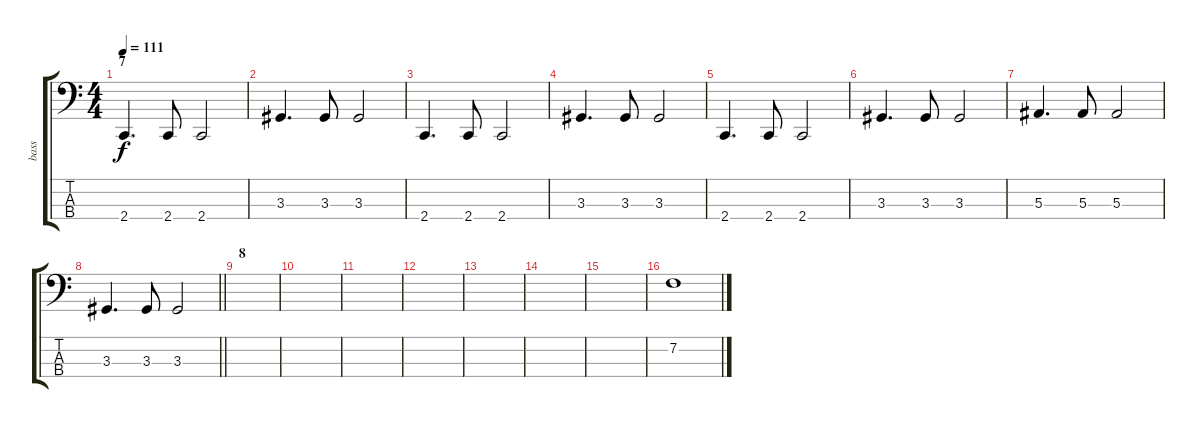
\track ("bass" "bass") {instrument electricbasspick}
\staff {score tabs}
\tuning (Eb2 Bb1 F1 Bb0) {hide}
\ts (4 4)
\section ("" "7")
\tempo 111
\clef f4
\ks c
2.4.4{d dy f} 2.4.8 2.4.2 |
3.3.4{d} 3.3.8 3.3.2 |
2.4.4{d} 2.4.8 2.4.2 |
3.3.4{d} 3.3.8 3.3.2 |
2.4.4{d} 2.4.8 2.4.2 |
3.3.4{d} 3.3.8 3.3.2 |
5.3.4{d} 5.3.8 5.3.2 |
\barLineRight lightlight
3.3.4{d} 3.3.8 3.3.2 |
\section ("" "8")
|
|
|
|
|
|
|
7.2.1
